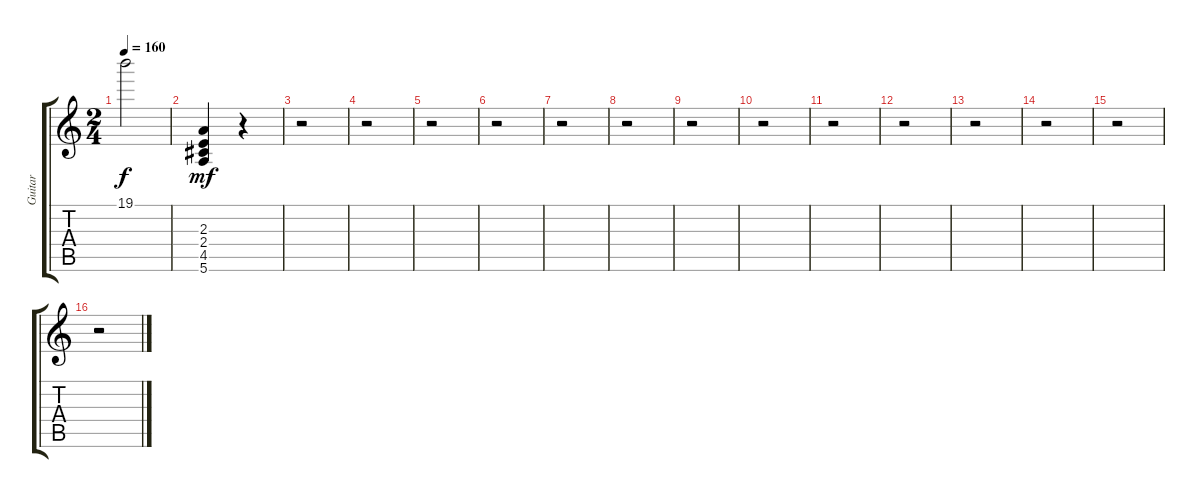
\track ("Guitar" "Guitar") {instrument overdrivenguitar}
\staff {score tabs}
\tuning (E4 B3 G3 D3 A2 E2) {hide}
\ts (2 4)
\tempo 160
\clef g2
\ks c
19.1{t}.2{dy f} |
(2.3 2.4 4.5 5.6).4{dy mf} r.4 |
r.2 |
r.2 |
r.2 |
r.2 |
r.2 |
r.2 |
r.2 |
r.2 |
r.2 |
r.2 |
r.2 |
r.2 |
r.2 |
r.2
